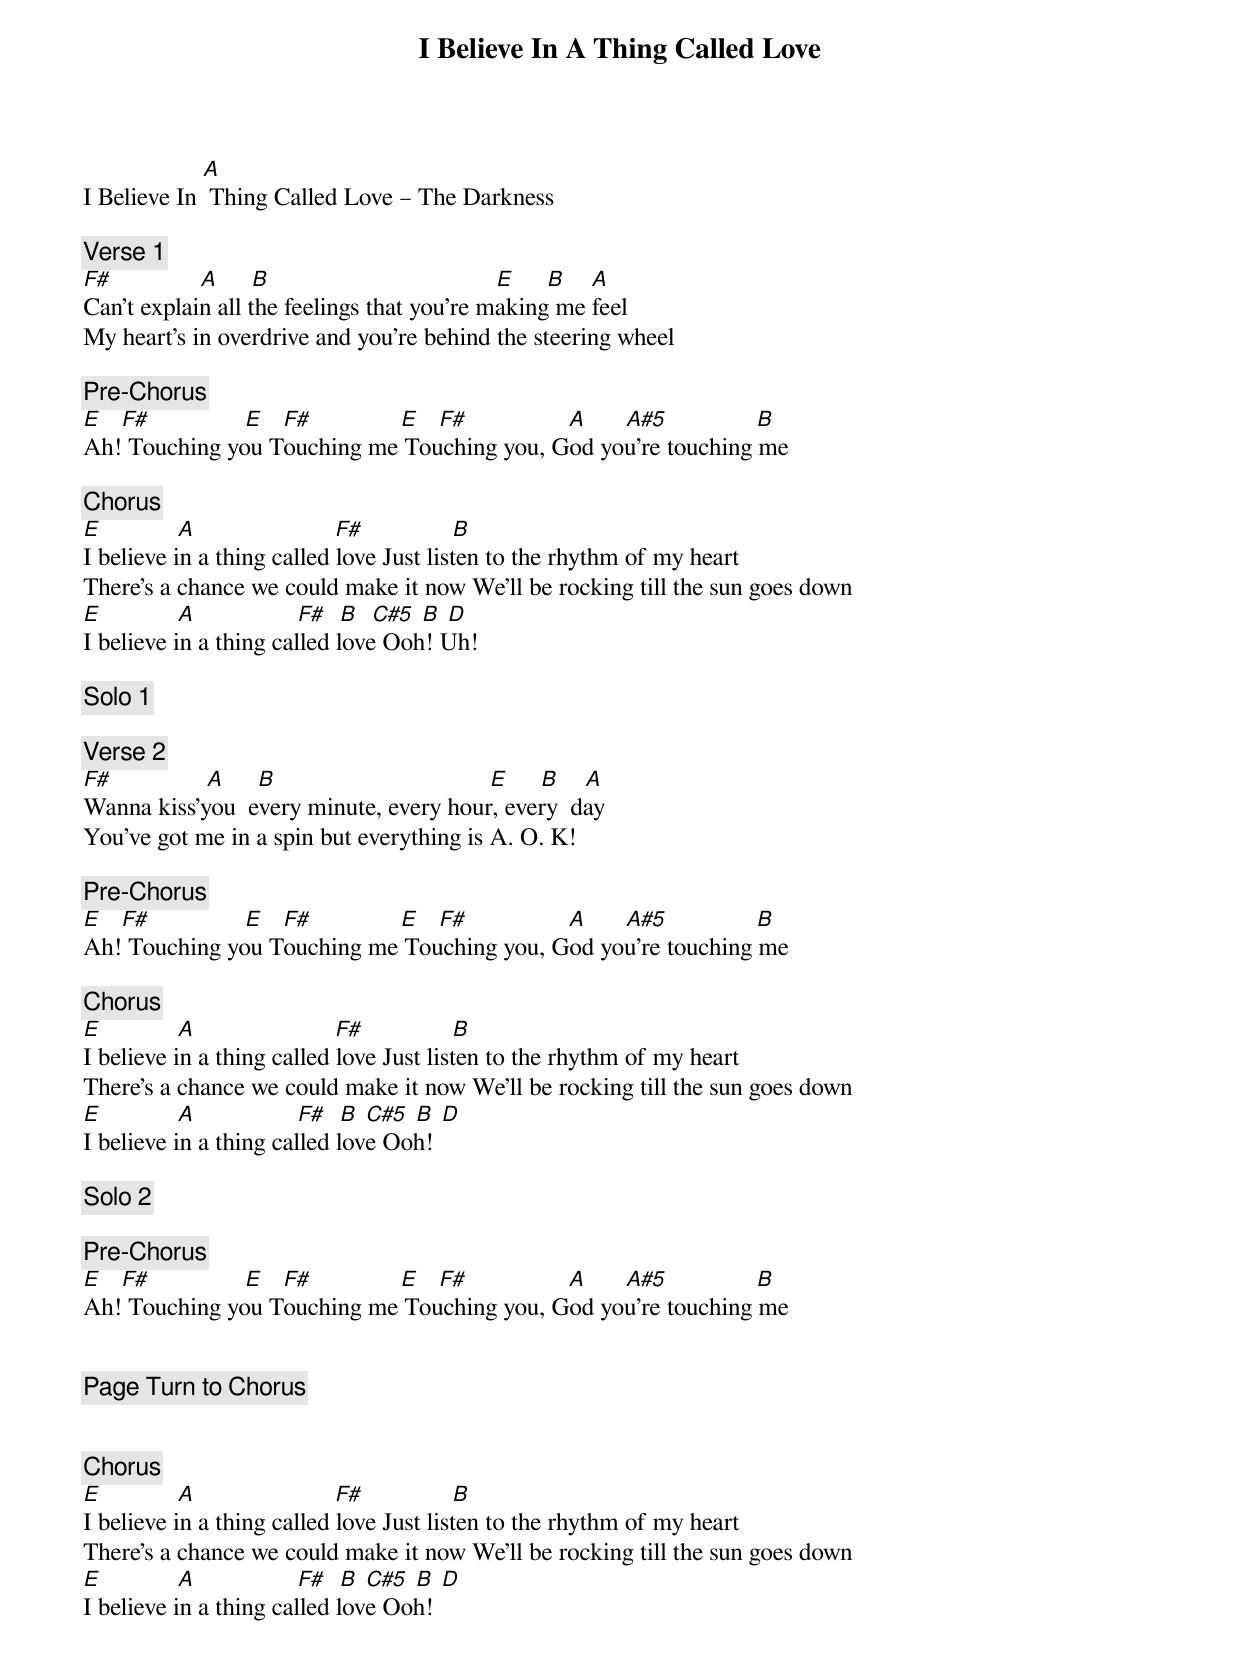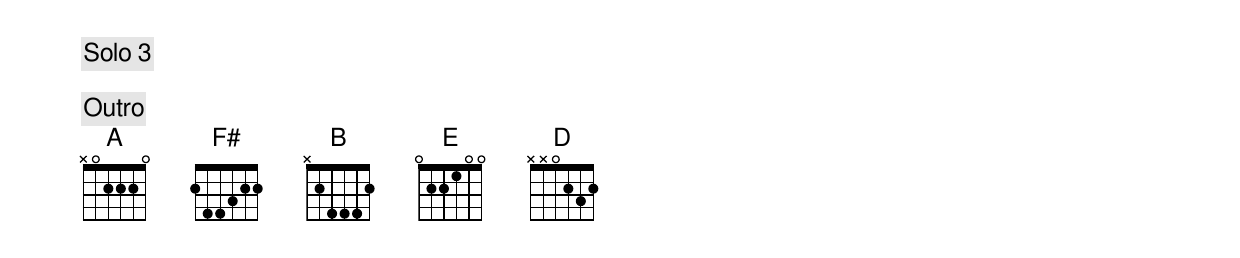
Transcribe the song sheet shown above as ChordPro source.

{title: I Believe In A Thing Called Love}
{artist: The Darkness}
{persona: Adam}
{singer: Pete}
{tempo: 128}
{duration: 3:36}
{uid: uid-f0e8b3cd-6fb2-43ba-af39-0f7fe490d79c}
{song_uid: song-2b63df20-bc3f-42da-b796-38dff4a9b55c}



I Believe In [A] Thing Called Love – The Darkness

{comment: Verse 1}
[F#]             	[A]    	[B]                                				[E]     [B]    [A]
Can't explain all the feelings that you're making me feel
My heart's in overdrive and you're behind the steering wheel

{comment: Pre-Chorus}
[E]   [F#]	            		[E]   [F#]	           		[E]   [F#]	             		[A]	    	[A#5]             	[B]
Ah!	Touching you	Touching me	Touching you, God you're touching me

{comment: Chorus}
[E]          		[A]                    		[F#]		            [B]
I believe in a thing called love	Just listen to the rhythm of my heart
There's a chance we could make it now	We'll be rocking till the sun goes down
[E]          		[A]                [F#] 	[B]		[C#5] [B] [D]
I believe in a thing called love	Ooh!	Uh!

{comment: Solo 1}

{comment: Verse 2}
[F#]             		[A]    	[B]                                		[E]     [B]    [A]
Wanna kiss'you  every minute, every hour, every  day
You've got me in a spin but everything is A. O. K!

{comment: Pre-Chorus}
[E]   [F#]	            		[E]   [F#]	           		[E]   [F#]	             		[A]	    	[A#5]             	[B]
Ah!	Touching you	Touching me	Touching you, God you're touching me

{comment: Chorus}
[E]          		[A]                    		[F#]		            [B]
I believe in a thing called love	Just listen to the rhythm of my heart
There's a chance we could make it now	We'll be rocking till the sun goes down
[E]          		[A]                [F#] 	[B]	[C#5] [B] [D]
I believe in a thing called love	Ooh!

{comment: Solo 2}

{comment: Pre-Chorus}
[E]   [F#]	            		[E]   [F#]	           		[E]   [F#]	             		[A]	    	[A#5]             	[B]
Ah!	Touching you	Touching me	Touching you, God you're touching me


{comment: Page Turn to Chorus}


{comment: Chorus}
[E]          		[A]                    		[F#]		            [B]
I believe in a thing called love	Just listen to the rhythm of my heart
There's a chance we could make it now	We'll be rocking till the sun goes down
[E]          		[A]                [F#] 	[B]	[C#5] [B] [D]
I believe in a thing called love	Ooh!

{comment: Solo 3}

{comment: Outro}
